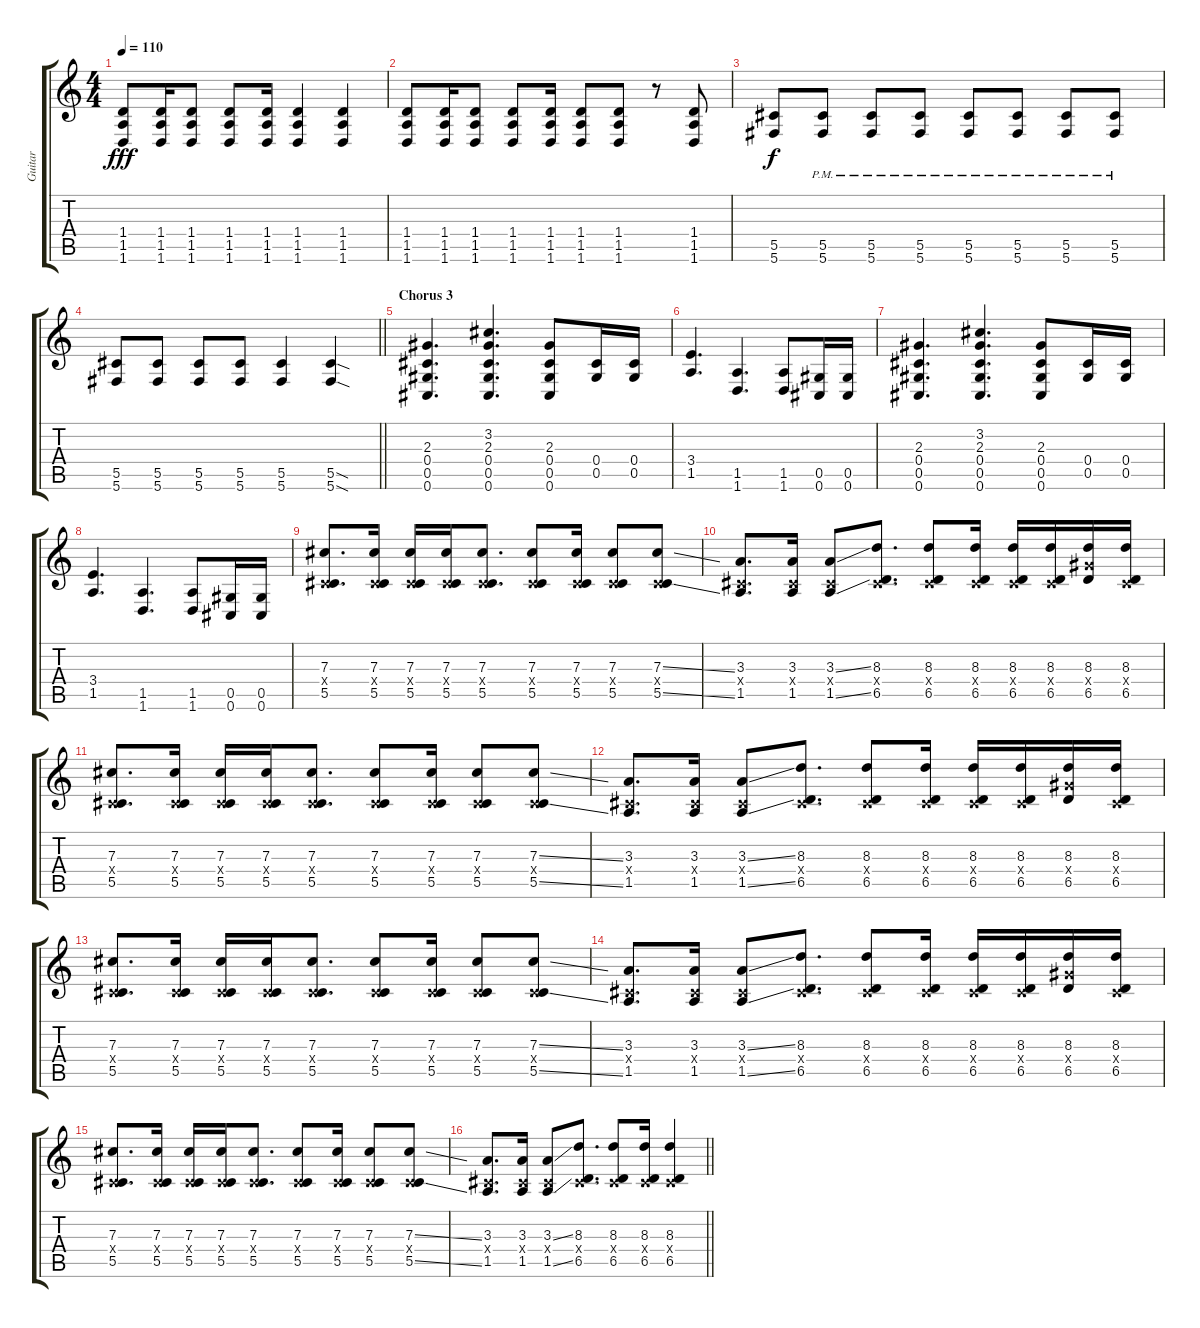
\track ("Guitar" "Guitar") {instrument distortionguitar}
\staff {score tabs}
\tuning (Eb4 Bb3 Gb3 Db3 Ab2 Db2) {hide}
\ts (4 4)
\tempo 110
\clef g2
\ks c
(1.4 1.5 1.6).8{dy fff} (1.4 1.5 1.6).16 (1.4 1.5 1.6).8 (1.4 1.5 1.6).8 (1.4 1.5 1.6).16 (1.4 1.5 1.6).4 (1.4 1.5 1.6).4 |
(1.4 1.5 1.6).8 (1.4 1.5 1.6).16 (1.4 1.5 1.6).8 (1.4 1.5 1.6).8 (1.4 1.5 1.6).16 (1.4 1.5 1.6).8 (1.4 1.5 1.6).8 r.8 (1.4 1.5 1.6).8 |
(5.5 5.6).8{dy f} (5.5{pm} 5.6{pm}).8 (5.5{pm} 5.6{pm}).8 (5.5{pm} 5.6{pm}).8 (5.5{pm} 5.6{pm}).8 (5.5{pm} 5.6{pm}).8 (5.5{pm} 5.6{pm}).8 (5.5{pm} 5.6{pm}).8 |
\barLineRight lightlight
(5.5 5.6).8 (5.5 5.6).8 (5.5 5.6).8 (5.5 5.6).8 (5.5 5.6).4 (5.5{sod} 5.6{sod}).4 |
\section ("" "Chorus 3")
(2.3 0.4 0.5 0.6).4{d} (3.2 2.3 0.4 0.5 0.6).4{d} (2.3 0.4 0.5 0.6).8 (0.4 0.5).16 (0.4 0.5).16 |
(3.4 1.5).4{d} (1.5 1.6).4{d} (1.5 1.6).8 (0.5 0.6).16 (0.5 0.6).16 |
(2.3 0.4 0.5 0.6).4{d} (3.2 2.3 0.4 0.5 0.6).4{d} (2.3 0.4 0.5 0.6).8 (0.4 0.5).16 (0.4 0.5).16 |
(3.4 1.5).4{d} (1.5 1.6).4{d} (1.5 1.6).8 (0.5 0.6).16 (0.5 0.6).16 |
(7.3 0.4{x} 5.5).8{d} (7.3 0.4{x} 5.5).16 (7.3 0.4{x} 5.5).16 (7.3 0.4{x} 5.5).16 (7.3 0.4{x} 5.5).8{d} (7.3 0.4{x} 5.5).8 (7.3 0.4{x} 5.5).16 (7.3 0.4{x} 5.5).8 (7.3{ss} 0.4{x} 5.5{ss}).8 |
(3.3 0.4{x} 1.5).8{d} (3.3 0.4{x} 1.5).16 (3.3{ss} 0.4{x} 1.5{ss}).8 (8.3 0.4{x} 6.5).8{d} (8.3 0.4{x} 6.5).8 (8.3 0.4{x} 6.5).16 (8.3 0.4{x} 6.5).16 (8.3 0.4{x} 6.5).16 (8.3 7.4{x} 6.5).16 (8.3 0.4{x} 6.5).16 |
(7.3 0.4{x} 5.5).8{d} (7.3 0.4{x} 5.5).16 (7.3 0.4{x} 5.5).16 (7.3 0.4{x} 5.5).16 (7.3 0.4{x} 5.5).8{d} (7.3 0.4{x} 5.5).8 (7.3 0.4{x} 5.5).16 (7.3 0.4{x} 5.5).8 (7.3{ss} 0.4{x} 5.5{ss}).8 |
(3.3 0.4{x} 1.5).8{d} (3.3 0.4{x} 1.5).16 (3.3{ss} 0.4{x} 1.5{ss}).8 (8.3 0.4{x} 6.5).8{d} (8.3 0.4{x} 6.5).8 (8.3 0.4{x} 6.5).16 (8.3 0.4{x} 6.5).16 (8.3 0.4{x} 6.5).16 (8.3 7.4{x} 6.5).16 (8.3 0.4{x} 6.5).16 |
(7.3 0.4{x} 5.5).8{d} (7.3 0.4{x} 5.5).16 (7.3 0.4{x} 5.5).16 (7.3 0.4{x} 5.5).16 (7.3 0.4{x} 5.5).8{d} (7.3 0.4{x} 5.5).8 (7.3 0.4{x} 5.5).16 (7.3 0.4{x} 5.5).8 (7.3{ss} 0.4{x} 5.5{ss}).8 |
(3.3 0.4{x} 1.5).8{d} (3.3 0.4{x} 1.5).16 (3.3{ss} 0.4{x} 1.5{ss}).8 (8.3 0.4{x} 6.5).8{d} (8.3 0.4{x} 6.5).8 (8.3 0.4{x} 6.5).16 (8.3 0.4{x} 6.5).16 (8.3 0.4{x} 6.5).16 (8.3 7.4{x} 6.5).16 (8.3 0.4{x} 6.5).16 |
(7.3 0.4{x} 5.5).8{d} (7.3 0.4{x} 5.5).16 (7.3 0.4{x} 5.5).16 (7.3 0.4{x} 5.5).16 (7.3 0.4{x} 5.5).8{d} (7.3 0.4{x} 5.5).8 (7.3 0.4{x} 5.5).16 (7.3 0.4{x} 5.5).8 (7.3{ss} 0.4{x} 5.5{ss}).8 |
\barLineRight lightlight
(3.3 0.4{x} 1.5).8{d} (3.3 0.4{x} 1.5).16 (3.3{ss} 0.4{x} 1.5{ss}).8 (8.3 0.4{x} 6.5).8{d} (8.3 0.4{x} 6.5).8 (8.3 0.4{x} 6.5).16 (8.3 0.4{x} 6.5).4
